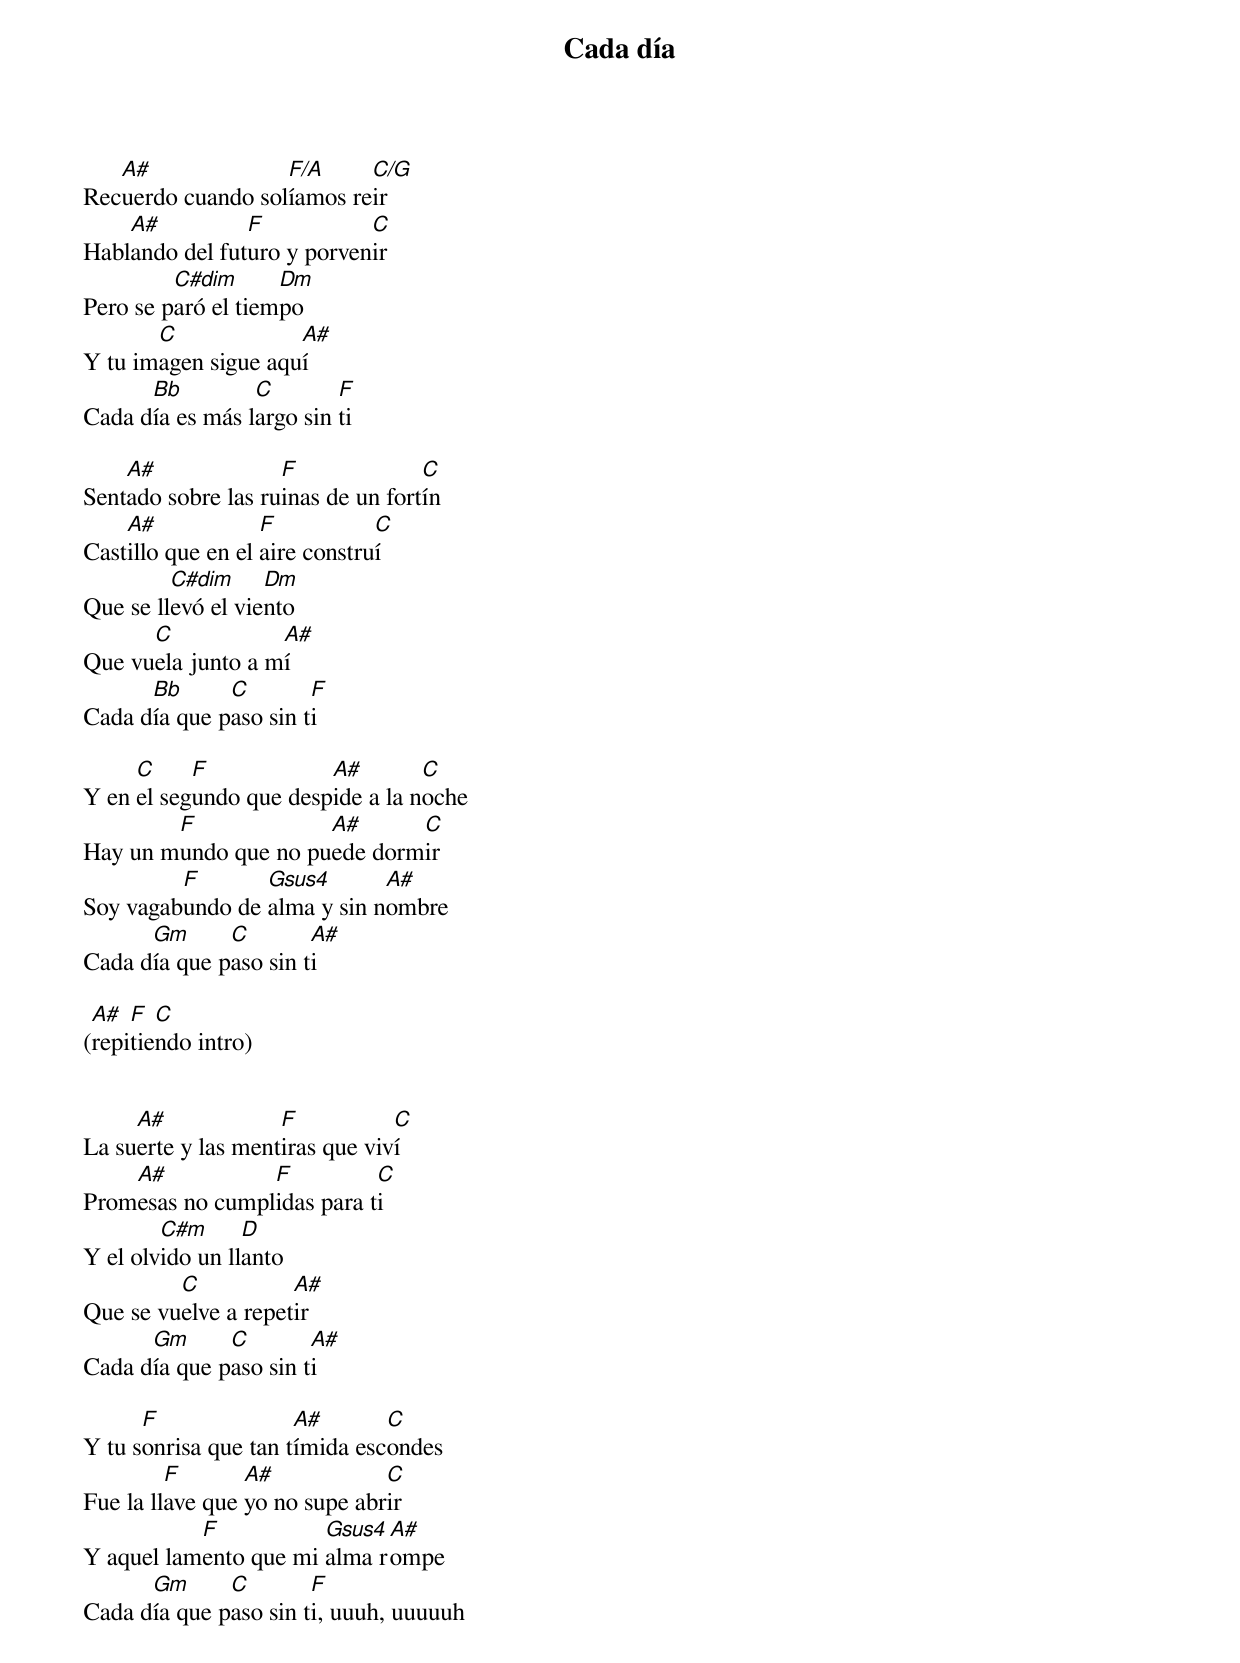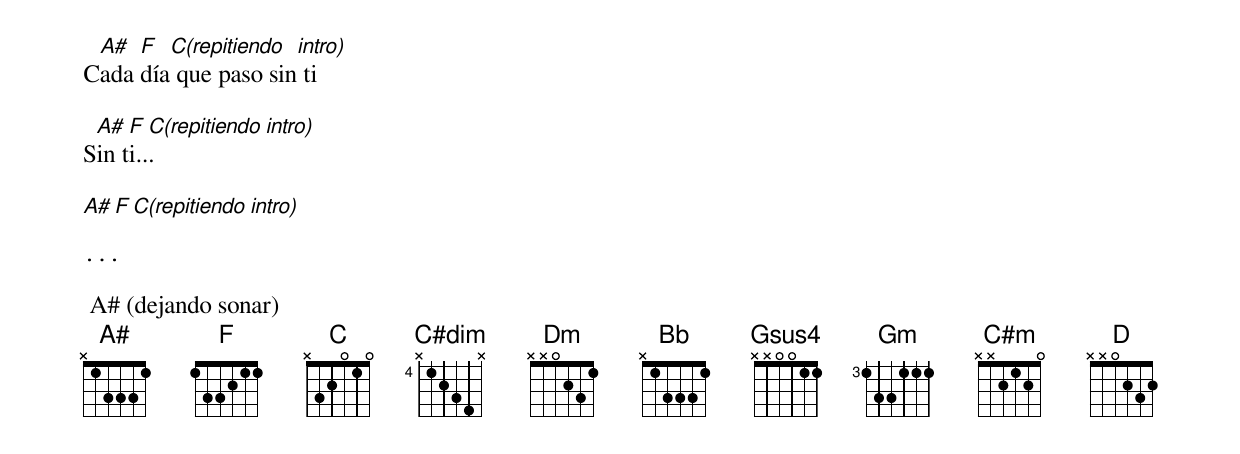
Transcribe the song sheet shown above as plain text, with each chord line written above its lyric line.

Cada día


   A#              F/A     C/G
Recuerdo cuando solíamos reir
    A#          F           C
Hablando del futuro y porvenir
         C#dim      Dm
Pero se paró el tiempo
       C             A#
Y tu imagen sigue aquí
      Bb         C        F
Cada día es más largo sin ti

    A#              F              C
Sentado sobre las ruinas de un fortín
    A#             F           C
Castillo que en el aire construí
         C#dim     Dm
Que se llevó el viento
      C            A#
Que vuela junto a mí
      Bb      C        F
Cada día que paso sin ti

     C     F            A#        C
Y en el segundo que despide a la noche
        F             A#      C
Hay un mundo que no puede dormir
         F       Gsus4       A#
Soy vagabundo de alma y sin nombre
      Gm      C        A#
Cada día que paso sin ti

 A#  F  C
(repitiendo intro)


     A#             F           C
La suerte y las mentiras que viví
    A#           F          C
Promesas no cumplidas para ti
        C#m      D
Y el olvido un llanto
         C           A#
Que se vuelve a repetir
      Gm      C        A#
Cada día que paso sin ti

      F               A#       C
Y tu sonrisa que tan tímida escondes
         F       A#            C
Fue la llave que yo no supe abrir
           F           Gsus4 A#
Y aquel lamento que mi alma rompe
      Gm      C        F
Cada día que paso sin ti, uuuh, uuuuuh

 A#  F  C(repitiendo intro)
Cada día que paso sin ti

 A#  F  C(repitiendo intro)
Sin ti...

 A#  F  C(repitiendo intro)

...

 A# (dejando sonar)
